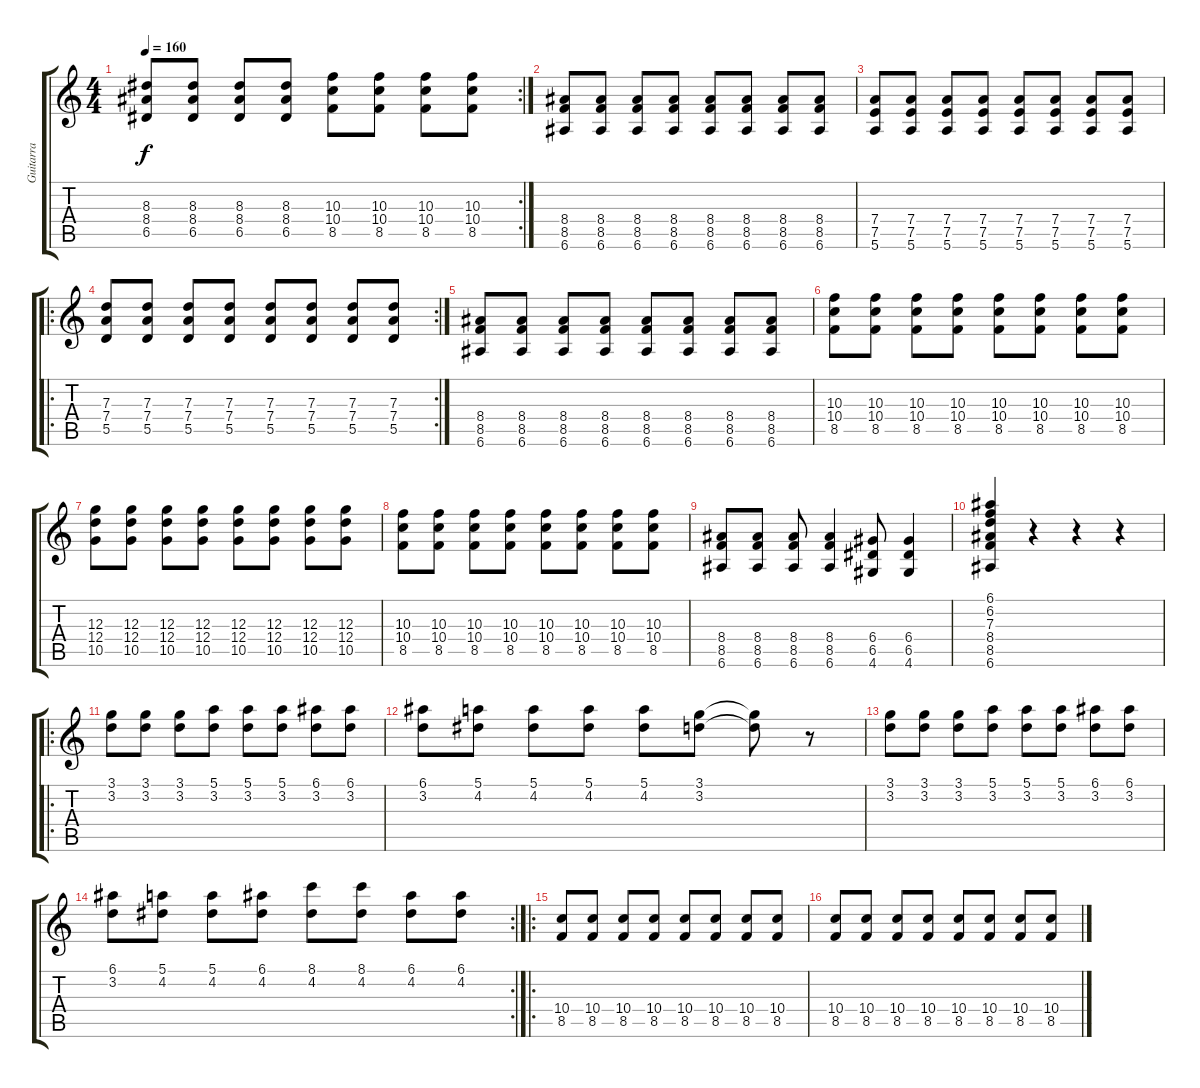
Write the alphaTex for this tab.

\track ("Guitarra " "Guitarra ") {instrument distortionguitar}
\staff {score tabs}
\tuning (E4 B3 G3 D3 A2 E2) {hide}
\rc 2
\ts (4 4)
\tempo 160
\clef g2
\ks c
(8.3 8.4 6.5).8{dy f} (8.3 8.4 6.5).8 (8.3 8.4 6.5).8 (8.3 8.4 6.5).8 (10.3 10.4 8.5).8 (10.3 10.4 8.5).8 (10.3 10.4 8.5).8 (10.3 10.4 8.5).8 |
(8.4 8.5 6.6).8 (8.4 8.5 6.6).8 (8.4 8.5 6.6).8 (8.4 8.5 6.6).8 (8.4 8.5 6.6).8 (8.4 8.5 6.6).8 (8.4 8.5 6.6).8 (8.4 8.5 6.6).8 |
(7.4 7.5 5.6).8 (7.4 7.5 5.6).8 (7.4 7.5 5.6).8 (7.4 7.5 5.6).8 (7.4 7.5 5.6).8 (7.4 7.5 5.6).8 (7.4 7.5 5.6).8 (7.4 7.5 5.6).8 |
\ro
\rc 2
(7.3 7.4 5.5).8 (7.3 7.4 5.5).8 (7.3 7.4 5.5).8 (7.3 7.4 5.5).8 (7.3 7.4 5.5).8 (7.3 7.4 5.5).8 (7.3 7.4 5.5).8 (7.3 7.4 5.5).8 |
(8.4 8.5 6.6).8 (8.4 8.5 6.6).8 (8.4 8.5 6.6).8 (8.4 8.5 6.6).8 (8.4 8.5 6.6).8 (8.4 8.5 6.6).8 (8.4 8.5 6.6).8 (8.4 8.5 6.6).8 |
(10.3 10.4 8.5).8 (10.3 10.4 8.5).8 (10.3 10.4 8.5).8 (10.3 10.4 8.5).8 (10.3 10.4 8.5).8 (10.3 10.4 8.5).8 (10.3 10.4 8.5).8 (10.3 10.4 8.5).8 |
(12.3 12.4 10.5).8 (12.3 12.4 10.5).8 (12.3 12.4 10.5).8 (12.3 12.4 10.5).8 (12.3 12.4 10.5).8 (12.3 12.4 10.5).8 (12.3 12.4 10.5).8 (12.3 12.4 10.5).8 |
(10.3 10.4 8.5).8 (10.3 10.4 8.5).8 (10.3 10.4 8.5).8 (10.3 10.4 8.5).8 (10.3 10.4 8.5).8 (10.3 10.4 8.5).8 (10.3 10.4 8.5).8 (10.3 10.4 8.5).8 |
(8.4 8.5 6.6).8 (8.4 8.5 6.6).8 (8.4 8.5 6.6).8 (8.4 8.5 6.6).4 (6.4 6.5 4.6).8 (6.4 6.5 4.6).4 |
(6.1 6.2 7.3 8.4 8.5 6.6).4 r.4 r.4 r.4 |
\ro
(3.1 3.2).8 (3.1 3.2).8 (3.1 3.2).8 (5.1 3.2).8 (5.1 3.2).8 (5.1 3.2).8 (6.1 3.2).8 (6.1 3.2).8 |
(6.1 3.2).8 (5.1 4.2).8 (5.1 4.2).8 (5.1 4.2).8 (5.1 4.2).8 (3.1 3.2).8 (3.1{t} 3.2{t}).8 r.8 |
(3.1 3.2).8 (3.1 3.2).8 (3.1 3.2).8 (5.1 3.2).8 (5.1 3.2).8 (5.1 3.2).8 (6.1 3.2).8 (6.1 3.2).8 |
\rc 2
(6.1 3.2).8 (5.1 4.2).8 (5.1 4.2).8 (6.1 4.2).8 (8.1 4.2).8 (8.1 4.2).8 (6.1 4.2).8 (6.1 4.2).8 |
\ro
(10.4 8.5).8 (10.4 8.5).8 (10.4 8.5).8 (10.4 8.5).8 (10.4 8.5).8 (10.4 8.5).8 (10.4 8.5).8 (10.4 8.5).8 |
(10.4 8.5).8 (10.4 8.5).8 (10.4 8.5).8 (10.4 8.5).8 (10.4 8.5).8 (10.4 8.5).8 (10.4 8.5).8 (10.4 8.5).8
